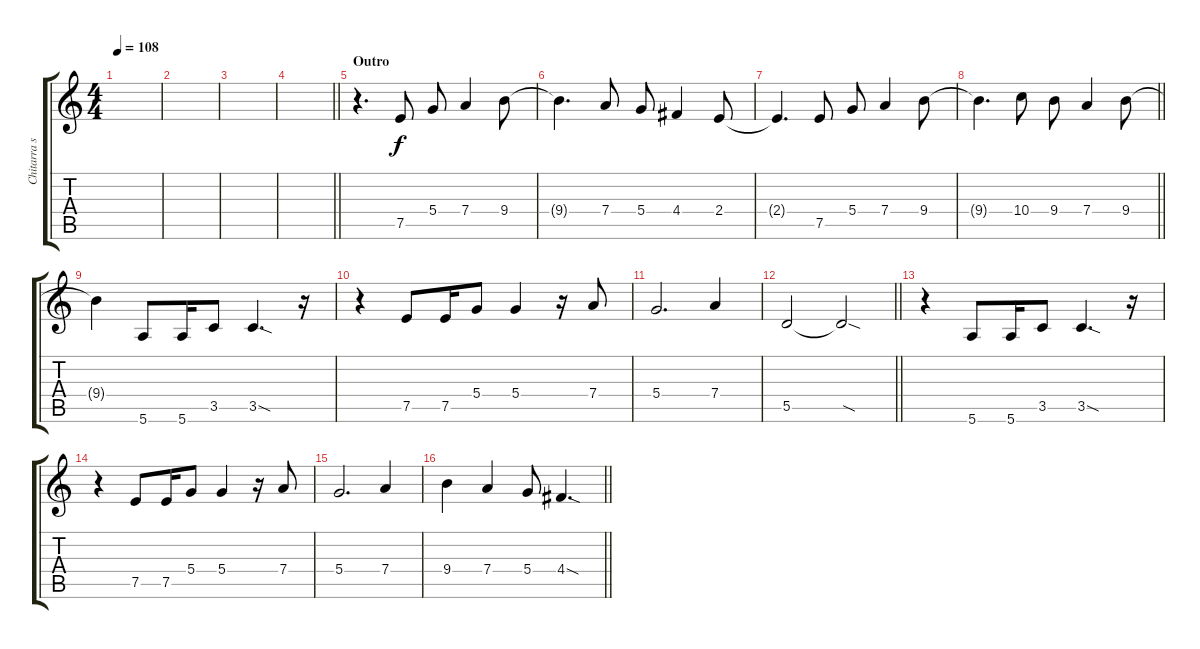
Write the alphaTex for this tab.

\track ("Chitarra solista" "Chitarra s") {instrument overdrivenguitar}
\staff {score tabs}
\tuning (E4 B3 G3 D3 A2 E2) {hide}
\ts (4 4)
\tempo 108
\clef g2
\ks c
|
|
|
\barLineRight lightlight
|
\section ("" "Outro")
r.4{d} 7.5.8 5.4.8 7.4.4 9.4.8 |
9.4{t}.4{d} 7.4.8 5.4.8 4.4.4 2.4.8 |
2.4{t}.4{d} 7.5.8 5.4.8 7.4.4 9.4.8 |
\barLineRight lightlight
9.4{t}.4{d} 10.4.8 9.4.8 7.4.4 9.4.8 |
9.4{t}.4 5.6.8 5.6.16 3.5.8 3.5{sod}.4{d} r.16 |
r.4 7.5.8 7.5.16 5.4.8 5.4.4 r.16 7.4.8 |
5.4.2{d} 7.4.4 |
\barLineRight lightlight
5.5.2 5.5{sod t}.2 |
r.4 5.6.8 5.6.16 3.5.8 3.5{sod}.4{d} r.16 |
r.4 7.5.8 7.5.16 5.4.8 5.4.4 r.16 7.4.8 |
5.4.2{d} 7.4.4 |
\barLineRight lightlight
9.4.4 7.4.4 5.4.8 4.4{sod}.4{d}
